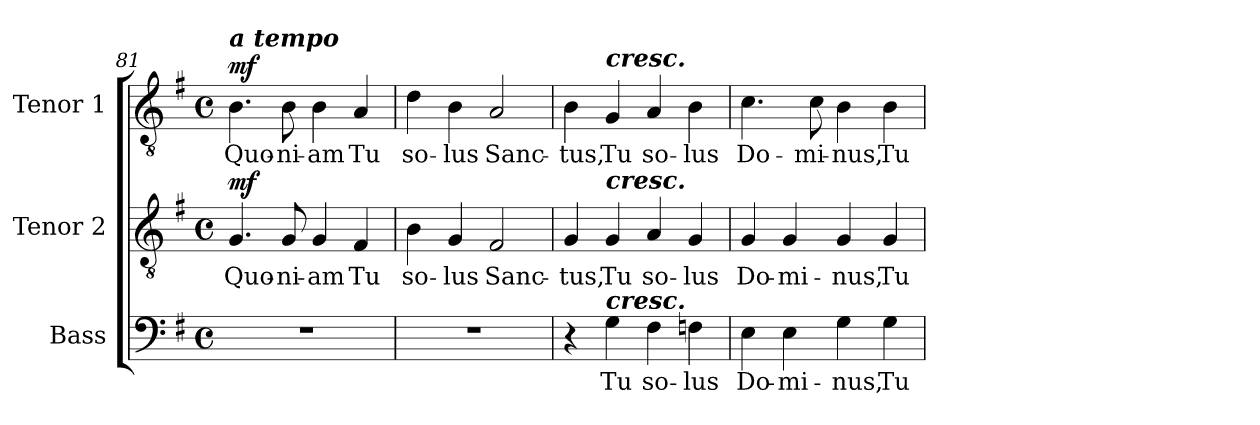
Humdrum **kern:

**kern	**text	**kern	**text	**dynam	**kern	**text	**dynam
*part3	*part3	*part2	*part2	*part2	*part1	*part1	*part1
*staff3	*staff3	*staff2	*staff2	*staff2	*staff1	*staff1	*staff1
*I"Bass	*	*I"Tenor 2	*	*	*I"Tenor 1	*	*
*I'B.	*	*I'T. 2	*	*	*I'T. 1	*	*
*clefF4	*	*clefGv2	*	*	*clefGv2	*	*
*k[f#]	*	*k[f#]	*	*	*k[f#]	*	*
*G:	*	*G:	*	*	*G:	*	*
*M4/4	*	*M4/4	*	*	*M4/4	*	*
*met(c)	*	*met(c)	*	*	*met(c)	*	*
=81	=81	=81	=81	=81	=81	=81	=81
!	!	!	!	!	!LO:TX:a:Bi:t=a tempo	!	!
!	!	!	!LO:LY:b	!LO:DY:a	!	!LO:LY:b	!LO:DY:a
1r	.	4.G/	Quo-	mf	4.B\	Quo-	mf
!	!	!	!LO:LY:b	!	!	!LO:LY:b	!
.	.	8G/	-ni-	.	8B\	-ni-	.
!	!	!	!LO:LY:b	!	!	!LO:LY:b	!
.	.	4G/	-am	.	4B\	-am	.
!	!	!	!LO:LY:b	!	!	!LO:LY:b	!
.	.	4F#/	Tu	.	4A/	Tu	.
=82	=82	=82	=82	=82	=82	=82	=82
!	!	!	!LO:LY:b	!	!	!LO:LY:b	!
1r	.	4B\	so-	.	4d\	so-	.
!	!	!	!LO:LY:b	!	!	!LO:LY:b	!
.	.	4G/	-lus	.	4B\	-lus	.
!	!	!	!LO:LY:b	!	!	!LO:LY:b	!
.	.	2F#/	Sanc-	.	2A/	Sanc-	.
=83	=83	=83	=83	=83	=83	=83	=83
!	!	!	!LO:LY:b	!	!	!LO:LY:b	!
4r	.	4G/	-tus,	.	4B\	-tus,	.
!	!	!	!	!	!LO:TX:a:Bi:t=cresc.	!	!
!	!	!LO:TX:a:Bi:t=cresc.	!	!	!	!	!
!LO:TX:a:Bi:t=cresc.	!	!	!	!	!	!	!
!	!LO:LY:b	!	!LO:LY:b	!	!	!LO:LY:b	!
4G\	Tu	4G/	Tu	.	4G/	Tu	.
!	!LO:LY:b	!	!LO:LY:b	!	!	!LO:LY:b	!
4F#\	so-	4A/	so-	.	4A/	so-	.
!	!LO:LY:b	!	!LO:LY:b	!	!	!LO:LY:b	!
4Fn\	-lus	4G/	-lus	.	4B\	-lus	.
=84	=84	=84	=84	=84	=84	=84	=84
!	!LO:LY:b	!	!LO:LY:b	!	!	!LO:LY:b	!
4E\	Do-	4G/	Do-	.	4.c\	Do-	.
!	!LO:LY:b	!	!LO:LY:b	!	!	!	!
4E\	-mi-	4G/	-mi-	.	.	.	.
!	!	!	!	!	!	!LO:LY:b	!
.	.	.	.	.	8c\	-mi-	.
!	!LO:LY:b	!	!LO:LY:b	!	!	!LO:LY:b	!
4G\	-nus,	4G/	-nus,	.	4B\	-nus,	.
!	!LO:LY:b	!	!LO:LY:b	!	!	!LO:LY:b	!
4G\	Tu	4G/	Tu	.	4B\	Tu	.
=	=	=	=	=	=	=	=
*-	*-	*-	*-	*-	*-	*-	*-
